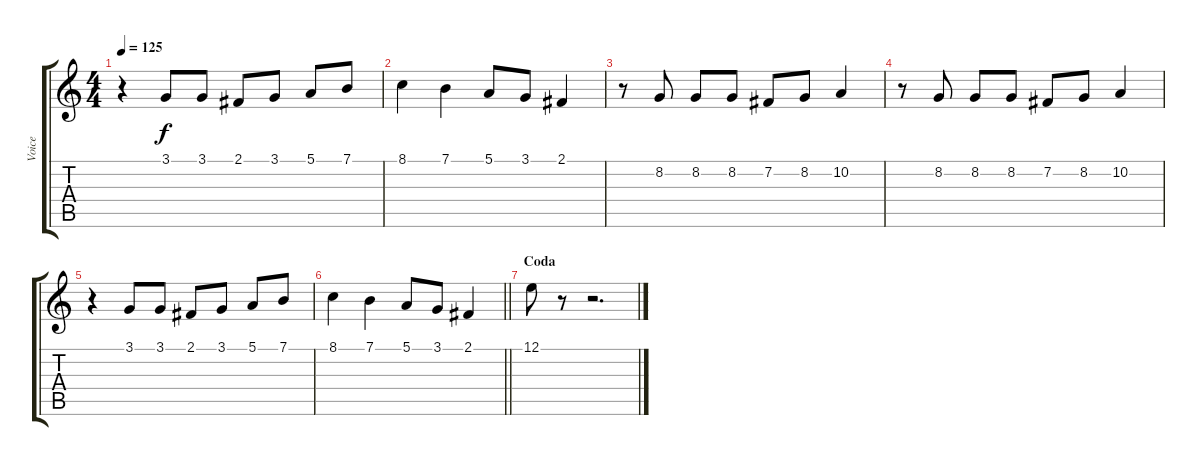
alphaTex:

\track ("Voice " "Voice ") {instrument lead6voice}
\staff {score tabs}
\tuning (E4 B3 G3 D3 A2 E2) {hide}
\ts (4 4)
\tempo 125
\clef g2
\ks c
r.4{dy f} 3.1.8 3.1.8 2.1.8 3.1.8 5.1.8 7.1.8 |
8.1.4 7.1.4 5.1.8 3.1.8 2.1.4 |
r.8 8.2.8 8.2.8 8.2.8 7.2.8 8.2.8 10.2.4 |
r.8 8.2.8 8.2.8 8.2.8 7.2.8 8.2.8 10.2.4 |
r.4 3.1.8 3.1.8 2.1.8 3.1.8 5.1.8 7.1.8 |
\barLineRight lightlight
8.1.4 7.1.4 5.1.8 3.1.8 2.1.4 |
\section ("" "Coda")
12.1.8 r.8 r.2{d}
